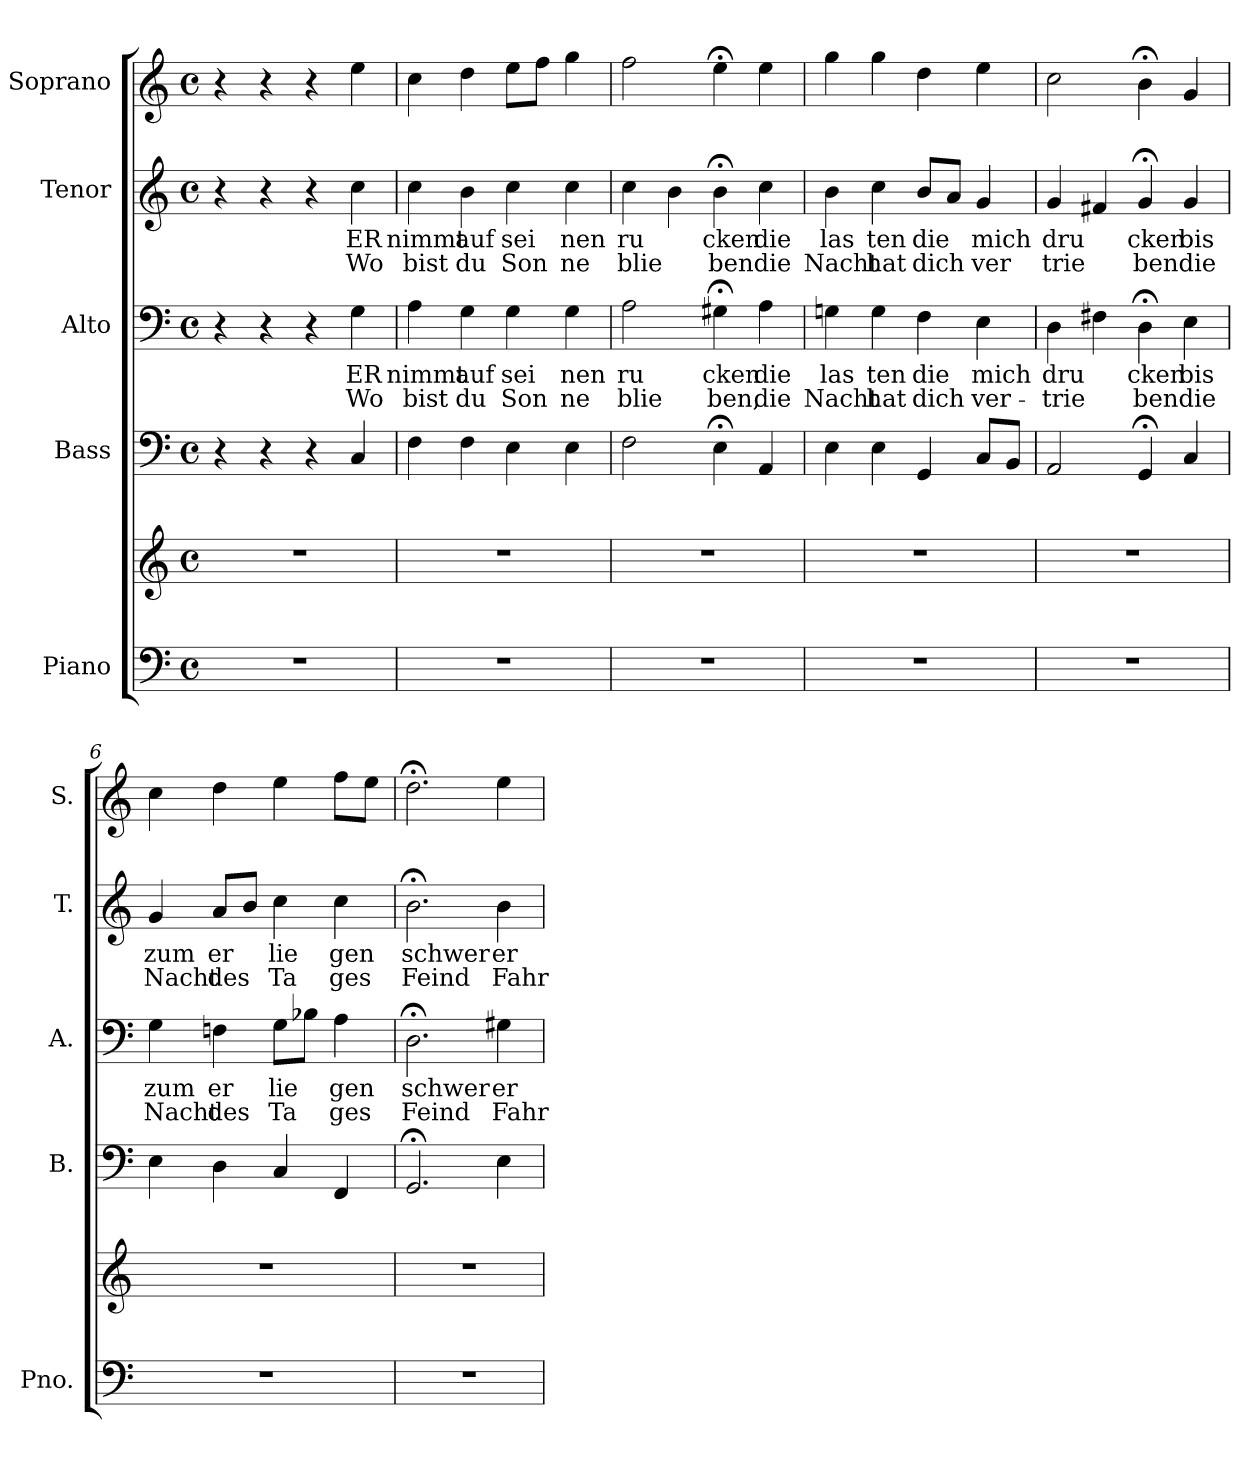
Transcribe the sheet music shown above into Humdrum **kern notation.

**kern	**kern	**kern	**kern	**text	**text	**kern	**text	**text	**kern
*part5	*part5	*part4	*part3	*part3	*part3	*part2	*part2	*part2	*part1
*staff6	*staff5	*staff4	*staff3	*staff3	*staff3	*staff2	*staff2	*staff2	*staff1
*I"Piano	*	*I"Bass	*I"Alto	*	*	*I"Tenor	*	*	*I"Soprano
*I'Pno.	*	*I'B.	*I'A.	*	*	*I'T.	*	*	*I'S.
*clefF4	*clefG2	*clefF4	*clefF4	*	*	*clefG2	*	*	*clefG2
*k[]	*k[]	*k[]	*k[]	*	*	*k[]	*	*	*k[]
*M4/4	*M4/4	*M4/4	*M4/4	*	*	*M4/4	*	*	*M4/4
*met(c)	*met(c)	*met(c)	*met(c)	*	*	*met(c)	*	*	*met(c)
=1	=1	=1	=1	=1	=1	=1	=1	=1	=1
1r	1r	4r	4r	.	.	4r	.	.	4r
.	.	4r	4r	.	.	4r	.	.	4r
.	.	4r	4r	.	.	4r	.	.	4r
.	.	4C/	4G\	ER	Wo	4cc\	ER	Wo	4ee\
=2	=2	=2	=2	=2	=2	=2	=2	=2	=2
1r	1r	4F\	4A\	nimmt	bist	4cc\	nimmt	bist	4cc\
.	.	4F\	4G\	auf	du	4b\	auf	du	4dd\
.	.	4E\	4G\	sei	Son	4cc\	sei	Son	8ee\L
.	.	.	.	.	.	.	.	.	8ff\J
.	.	4E\	4G\	nen	ne	4cc\	nen	ne	4gg\
=3	=3	=3	=3	=3	=3	=3	=3	=3	=3
1r	1r	2F\	2A\	ru	blie	4cc\	ru	blie	2ff\
.	.	.	.	.	.	4b\	.	.	.
.	.	4E;<\	4G#X;<\	cken	ben,	4b;<\	cken	ben	4ee;<\
.	.	4AA/	4A\	die	die	4cc\	die	die	4ee\
=4	=4	=4	=4	=4	=4	=4	=4	=4	=4
1r	1r	4E\	4Gn\	las	Nacht	4b\	las	Nacht	4gg\
.	.	4E\	4G\	ten	hat	4cc\	ten	hat	4gg\
.	.	4GG/	4F\	die	dich	8b/L	die	dich	4dd\
.	.	.	.	.	.	8a/J	.	.	.
.	.	8C/L	4E\	mich	ver-	4g/	mich	ver	4ee\
.	.	8BB/J	.	.	.	.	.	.	.
!!LO:PB:g=z
=5	=5	=5	=5	=5	=5	=5	=5	=5	=5
1r	1r	2AA/	4D\	dru	-trie	4g/	dru	trie	2cc\
.	.	.	4F#X\	.	.	4f#X/	.	.	.
.	.	4GG;</	4D;<\	cken	ben	4g;</	cken	ben	4b;<\
.	.	4C/	4E\	bis	die	4g/	bis	die	4g/
=6	=6	=6	=6	=6	=6	=6	=6	=6	=6
1r	1r	4E\	4G\	zum	Nacht	4g/	zum	Nacht	4cc\
.	.	4D\	4Fn\	er	des	8a/L	er	des	4dd\
.	.	.	.	.	.	8b/J	.	.	.
.	.	4C/	8G\L	lie	Ta	4cc\	lie	Ta	4ee\
.	.	.	8B-X\J	.	.	.	.	.	.
.	.	4FF/	4A\	gen	ges	4cc\	gen	ges	8ff\L
.	.	.	.	.	.	.	.	.	8ee\J
=7	=7	=7	=7	=7	=7	=7	=7	=7	=7
1r	1r	2.GG;</	2.D;<\	schwer	Feind	2.b;<\	schwer	Feind	2.dd;<\
.	.	4E\	4G#X\	er	Fahr	4b\	er	Fahr	4ee\
=	=	=	=	=	=	=	=	=	=
*-	*-	*-	*-	*-	*-	*-	*-	*-	*-
